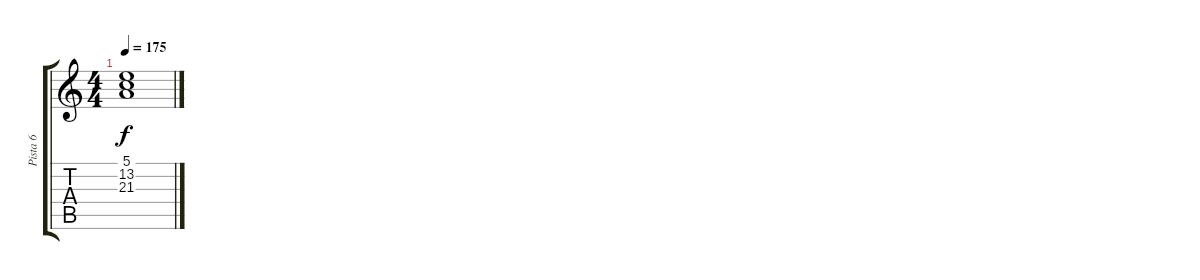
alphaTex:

\track ("Pista 6" "Pista 6") {instrument harmonica}
\staff {score tabs}
\tuning (E4 B3 G3 D3 A2 E2) {hide}
\ts (4 4)
\tempo 175
\clef g2
\ks c
(5.1 13.2 21.3).1{dy f}
